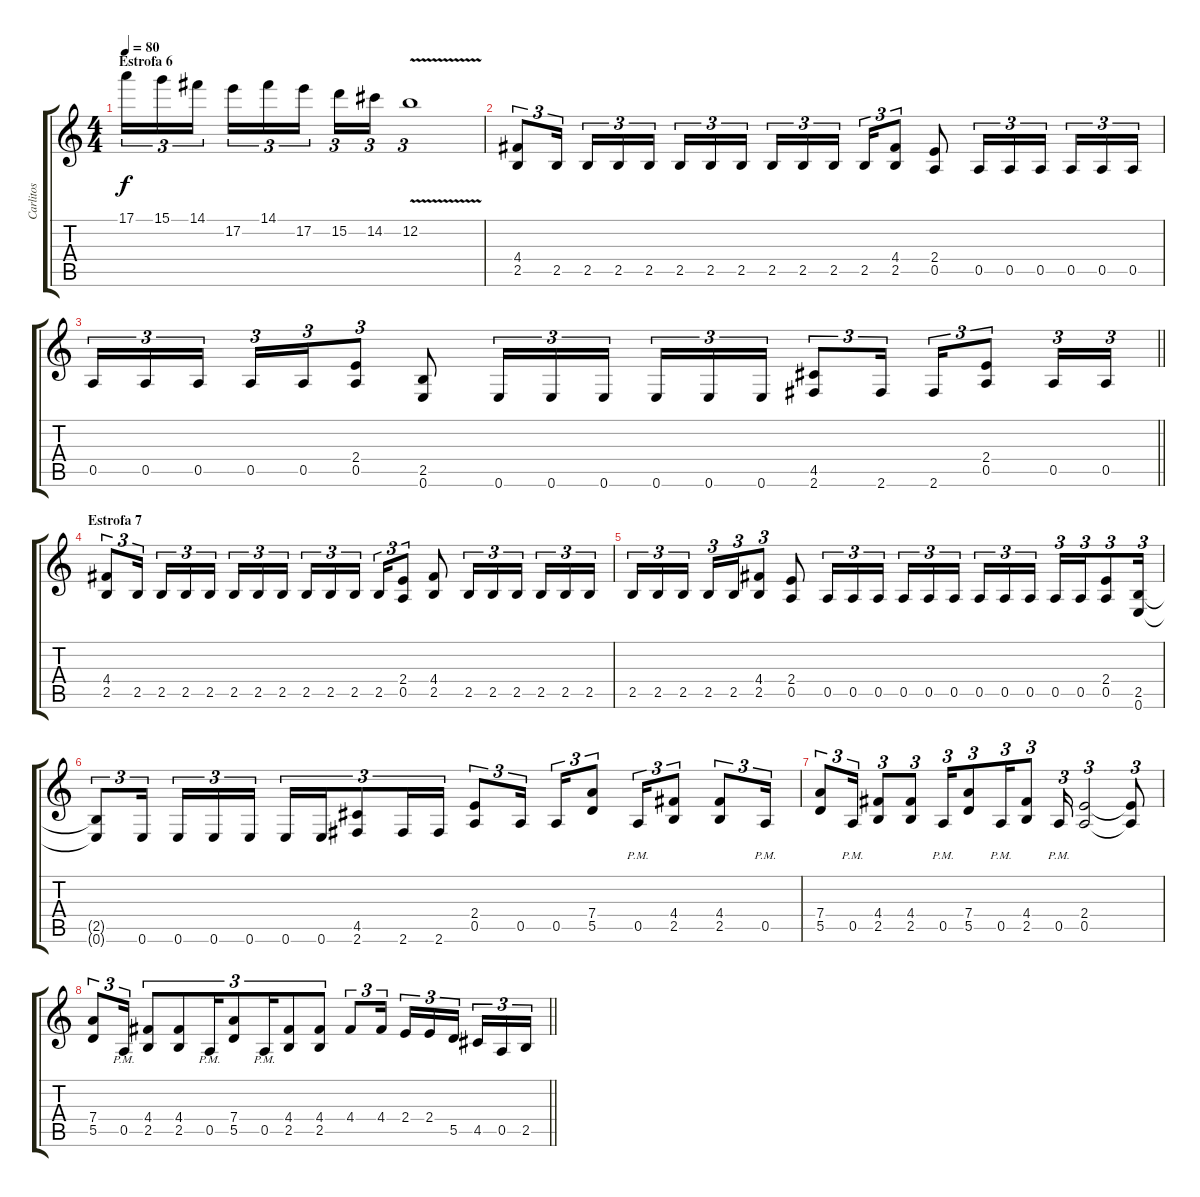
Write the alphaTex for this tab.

\track ("Carlitos" "Carlitos") {instrument distortionguitar}
\staff {score tabs}
\tuning (E4 B3 G3 D3 A2 E2) {hide}
\ts (4 4)
\section ("" "Estrofa 6")
\tempo 80
\clef g2
\ks c
17.1.16{tu (3 2) dy f} 15.1.16{tu (3 2)} 14.1.16{tu (3 2) beam splitsecondary} 17.2.16{tu (3 2)} 14.1.16{tu (3 2)} 17.2.16{tu (3 2)} 15.2.16{tu (3 2)} 14.2.16{tu (3 2)} 12.2{v}.1{tu (3 2)} |
(4.4 2.5).8{tu (3 2)} 2.5.16{tu (3 2) beam splitsecondary} 2.5.16{tu (3 2)} 2.5.16{tu (3 2)} 2.5.16{tu (3 2)} 2.5.16{tu (3 2)} 2.5.16{tu (3 2)} 2.5.16{tu (3 2) beam splitsecondary} 2.5.16{tu (3 2)} 2.5.16{tu (3 2)} 2.5.16{tu (3 2)} 2.5.16{tu (3 2)} (4.4 2.5).8{tu (3 2)} (2.4 0.5).8 0.5.16{tu (3 2)} 0.5.16{tu (3 2)} 0.5.16{tu (3 2) beam splitsecondary} 0.5.16{tu (3 2)} 0.5.16{tu (3 2)} 0.5.16{tu (3 2)} |
\barLineRight lightlight
0.5.16{tu (3 2)} 0.5.16{tu (3 2)} 0.5.16{tu (3 2) beam splitsecondary} 0.5.16{tu (3 2)} 0.5.16{tu (3 2)} (2.4 0.5).8{tu (3 2)} (2.5 0.6).8 0.6.16{tu (3 2)} 0.6.16{tu (3 2)} 0.6.16{tu (3 2) beam splitsecondary} 0.6.16{tu (3 2)} 0.6.16{tu (3 2)} 0.6.16{tu (3 2)} (4.5 2.6).8{tu (3 2)} 2.6.16{tu (3 2) beam splitsecondary} 2.6.16{tu (3 2)} (2.4 0.5).8{tu (3 2)} 0.5.16{tu (3 2)} 0.5.16{tu (3 2)} |
\section ("" "Estrofa 7")
(4.4 2.5).8{tu (3 2)} 2.5.16{tu (3 2) beam splitsecondary} 2.5.16{tu (3 2)} 2.5.16{tu (3 2)} 2.5.16{tu (3 2)} 2.5.16{tu (3 2)} 2.5.16{tu (3 2)} 2.5.16{tu (3 2) beam splitsecondary} 2.5.16{tu (3 2)} 2.5.16{tu (3 2)} 2.5.16{tu (3 2)} 2.5.16{tu (3 2)} (2.4 0.5).8{tu (3 2)} (4.4 2.5).8 2.5.16{tu (3 2)} 2.5.16{tu (3 2)} 2.5.16{tu (3 2) beam splitsecondary} 2.5.16{tu (3 2)} 2.5.16{tu (3 2)} 2.5.16{tu (3 2)} |
2.5.16{tu (3 2)} 2.5.16{tu (3 2)} 2.5.16{tu (3 2) beam splitsecondary} 2.5.16{tu (3 2)} 2.5.16{tu (3 2)} (4.4 2.5).8{tu (3 2)} (2.4 0.5).8 0.5.16{tu (3 2)} 0.5.16{tu (3 2)} 0.5.16{tu (3 2) beam splitsecondary} 0.5.16{tu (3 2)} 0.5.16{tu (3 2)} 0.5.16{tu (3 2) beam splitsecondary} 0.5.16{tu (3 2)} 0.5.16{tu (3 2)} 0.5.16{tu (3 2) beam splitsecondary} 0.5.16{tu (3 2)} 0.5.16{tu (3 2)} (2.4 0.5).8{tu (3 2)} (2.5 0.6).16{tu (3 2)} |
(2.5{t} 0.6{t}).8{tu (3 2)} 0.6.16{tu (3 2) beam splitsecondary} 0.6.16{tu (3 2)} 0.6.16{tu (3 2)} 0.6.16{tu (3 2)} 0.6.16{tu (3 2)} 0.6.16{tu (3 2)} (4.5 2.6).8{tu (3 2)} 2.6.16{tu (3 2)} 2.6.16{tu (3 2)} (2.4 0.5).8{tu (3 2)} 0.5.16{tu (3 2) beam splitsecondary} 0.5.16{tu (3 2)} (7.4 5.5).8{tu (3 2)} 0.5{pm}.16{tu (3 2)} (4.4 2.5).8{tu (3 2)} (4.4 2.5).8{tu (3 2)} 0.5{pm}.16{tu (3 2)} |
(7.4 5.5).8{tu (3 2)} 0.5{pm}.16{tu (3 2)} (4.4 2.5).8{tu (3 2)} (4.4 2.5).8{tu (3 2)} 0.5{pm}.16{tu (3 2)} (7.4 5.5).8{tu (3 2)} 0.5{pm}.16{tu (3 2)} (4.4 2.5).8{tu (3 2)} 0.5{pm}.16{tu (3 2)} (2.4 0.5).2{tu (3 2)} (2.4{t} 0.5{t}).8{tu (3 2)} |
\barLineRight lightlight
(7.4 5.5).8{tu (3 2)} 0.5{pm}.16{tu (3 2)} (4.4 2.5).8{tu (3 2)} (4.4 2.5).8{tu (3 2)} 0.5{pm}.16{tu (3 2)} (7.4 5.5).8{tu (3 2)} 0.5{pm}.16{tu (3 2)} (4.4 2.5).8{tu (3 2)} (4.4 2.5).8{tu (3 2)} 4.4.8{tu (3 2)} 4.4.16{tu (3 2)} 2.4.16{tu (3 2)} 2.4.16{tu (3 2)} 5.5.16{tu (3 2) beam splitsecondary} 4.5.16{tu (3 2)} 0.5.16{tu (3 2)} 2.5.16{tu (3 2)}
